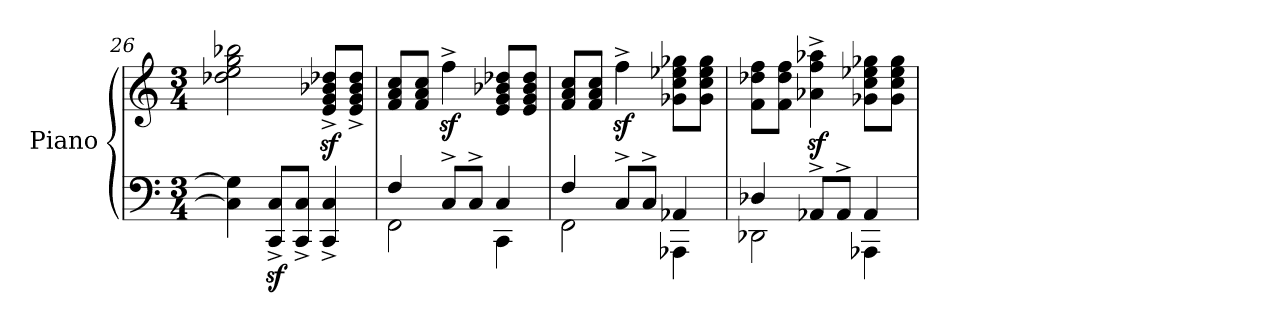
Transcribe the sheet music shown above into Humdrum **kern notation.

**kern	**kern
*part1	*part1
*staff2	*staff1
*I"Piano	*
*I'Pno.	*
*clefF4	*clefG2
*k[]	*k[]
*M3/4	*M3/4
=26	=26
4C\] 4G\]	2dd-X\ 2ee\ 2gg\ 2bb-X\
8CC/z<^ 8C/z<^L	.
8CC/^ 8C/^J	.
4CC/^ 4C/^	8e/z<^ 8g/z<^ 8b-X/z<^ 8dd-X/z<^L
.	8e/^ 8g/^ 8b-/^ 8dd-/^J
=27	=27
*^	*
4F/	2FF\	8f/ 8a/ 8cc/L
.	.	8f/ 8a/ 8cc/J
8C^/L	.	4ffz<^\
8C^/J	.	.
4C/	4CC\	8e/ 8g/ 8b-X/ 8dd-X/L
.	.	8e/ 8g/ 8b-/ 8dd-/J
!!LO:PB:g=z
=28	=28	=28
4F/	2FF\	8f/ 8a/ 8cc/L
.	.	8f/ 8a/ 8cc/J
8C^/L	.	4ffz<^\
8C^/J	.	.
4AA-X/	4AAA-X\	8g-X\ 8cc\ 8ee-X\ 8gg-X\L
.	.	8g-\ 8cc\ 8ee-\ 8gg-\J
=29	=29	=29
4D-X/	2DD-X\	8f\ 8dd-X\ 8ff\L
.	.	8f\ 8dd-\ 8ff\J
8AA-X^/L	.	4a-X\z<^ 4ff\z<^ 4aa-X\z<^
8AA-^/J	.	.
4AA-/	4AAA-X\	8g-X\ 8cc\ 8ee-X\ 8gg-X\L
.	.	8g-\ 8cc\ 8ee-\ 8gg-\J
*v	*v	*
=	=
*-	*-
